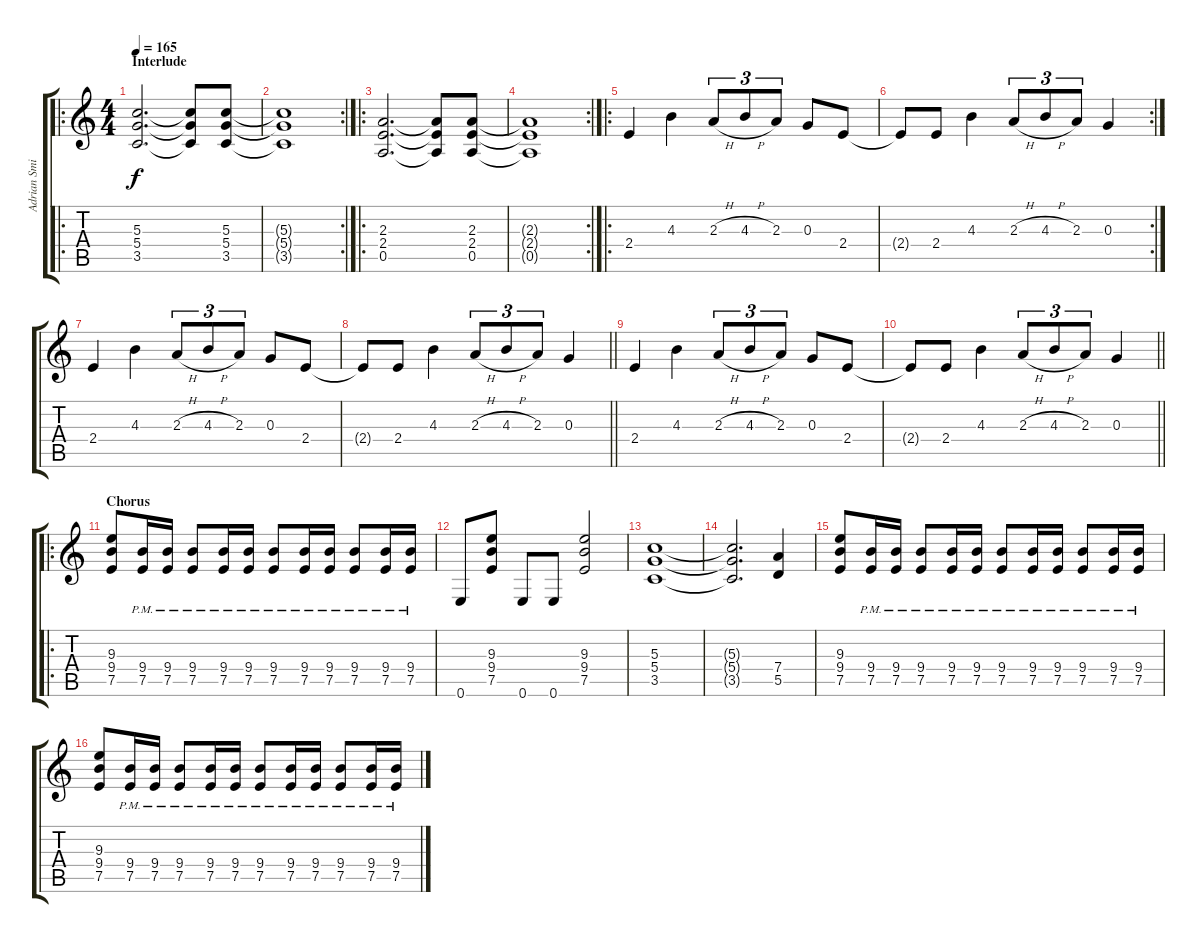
\track ("Adrian Smith" "Adrian Smi") {instrument distortionguitar}
\staff {score tabs}
\tuning (E4 B3 G3 D3 A2 E2) {hide}
\ro
\ts (4 4)
\section ("" "Interlude")
\tempo 165
\clef g2
\ks c
(5.3 5.4 3.5).2{d dy f} (5.3{t} 5.4{t} 3.5{t}).8 (5.3 5.4 3.5).8 |
\rc 2
(5.3{t} 5.4{t} 3.5{t}).1 |
\ro
(2.3 2.4 0.5).2{d} (2.3{t} 2.4{t} 0.5{t}).8 (2.3 2.4 0.5).8 |
\rc 2
(2.3{t} 2.4{t} 0.5{t}).1 |
\ro
2.4.4 4.3.4 2.3{h}.8{tu (3 2)} 4.3{h}.8{tu (3 2)} 2.3.8{tu (3 2)} 0.3.8 2.4.8 |
\rc 2
2.4{t}.8 2.4.8 4.3.4 2.3{h}.8{tu (3 2)} 4.3{h}.8{tu (3 2)} 2.3.8{tu (3 2)} 0.3.4 |
2.4.4 4.3.4 2.3{h}.8{tu (3 2)} 4.3{h}.8{tu (3 2)} 2.3.8{tu (3 2)} 0.3.8 2.4.8 |
\barLineRight lightlight
2.4{t}.8 2.4.8 4.3.4 2.3{h}.8{tu (3 2)} 4.3{h}.8{tu (3 2)} 2.3.8{tu (3 2)} 0.3.4 |
2.4.4 4.3.4 2.3{h}.8{tu (3 2)} 4.3{h}.8{tu (3 2)} 2.3.8{tu (3 2)} 0.3.8 2.4.8 |
\barLineRight lightlight
2.4{t}.8 2.4.8 4.3.4 2.3{h}.8{tu (3 2)} 4.3{h}.8{tu (3 2)} 2.3.8{tu (3 2)} 0.3.4 |
\ro
\section ("" "Chorus")
(9.3 9.4 7.5).8 (9.4{pm} 7.5{pm}).16 (9.4{pm} 7.5{pm}).16 (9.4{pm} 7.5{pm}).8 (9.4{pm} 7.5{pm}).16 (9.4{pm} 7.5{pm}).16 (9.4{pm} 7.5{pm}).8 (9.4{pm} 7.5{pm}).16 (9.4{pm} 7.5{pm}).16 (9.4{pm} 7.5{pm}).8 (9.4{pm} 7.5{pm}).16 (9.4{pm} 7.5{pm}).16 |
0.6.8 (9.3 9.4 7.5).8 0.6.8 0.6.8 (9.3 9.4 7.5).2 |
(5.3 5.4 3.5).1 |
(5.3{t} 5.4{t} 3.5{t}).2{d} (7.4 5.5).4 |
(9.3 9.4 7.5).8 (9.4{pm} 7.5{pm}).16 (9.4{pm} 7.5{pm}).16 (9.4{pm} 7.5{pm}).8 (9.4{pm} 7.5{pm}).16 (9.4{pm} 7.5{pm}).16 (9.4{pm} 7.5{pm}).8 (9.4{pm} 7.5{pm}).16 (9.4{pm} 7.5{pm}).16 (9.4{pm} 7.5{pm}).8 (9.4{pm} 7.5{pm}).16 (9.4{pm} 7.5{pm}).16 |
(9.3 9.4 7.5).8 (9.4{pm} 7.5{pm}).16 (9.4{pm} 7.5{pm}).16 (9.4{pm} 7.5{pm}).8 (9.4{pm} 7.5{pm}).16 (9.4{pm} 7.5{pm}).16 (9.4{pm} 7.5{pm}).8 (9.4{pm} 7.5{pm}).16 (9.4{pm} 7.5{pm}).16 (9.4{pm} 7.5{pm}).8 (9.4{pm} 7.5{pm}).16 (9.4{pm} 7.5{pm}).16
